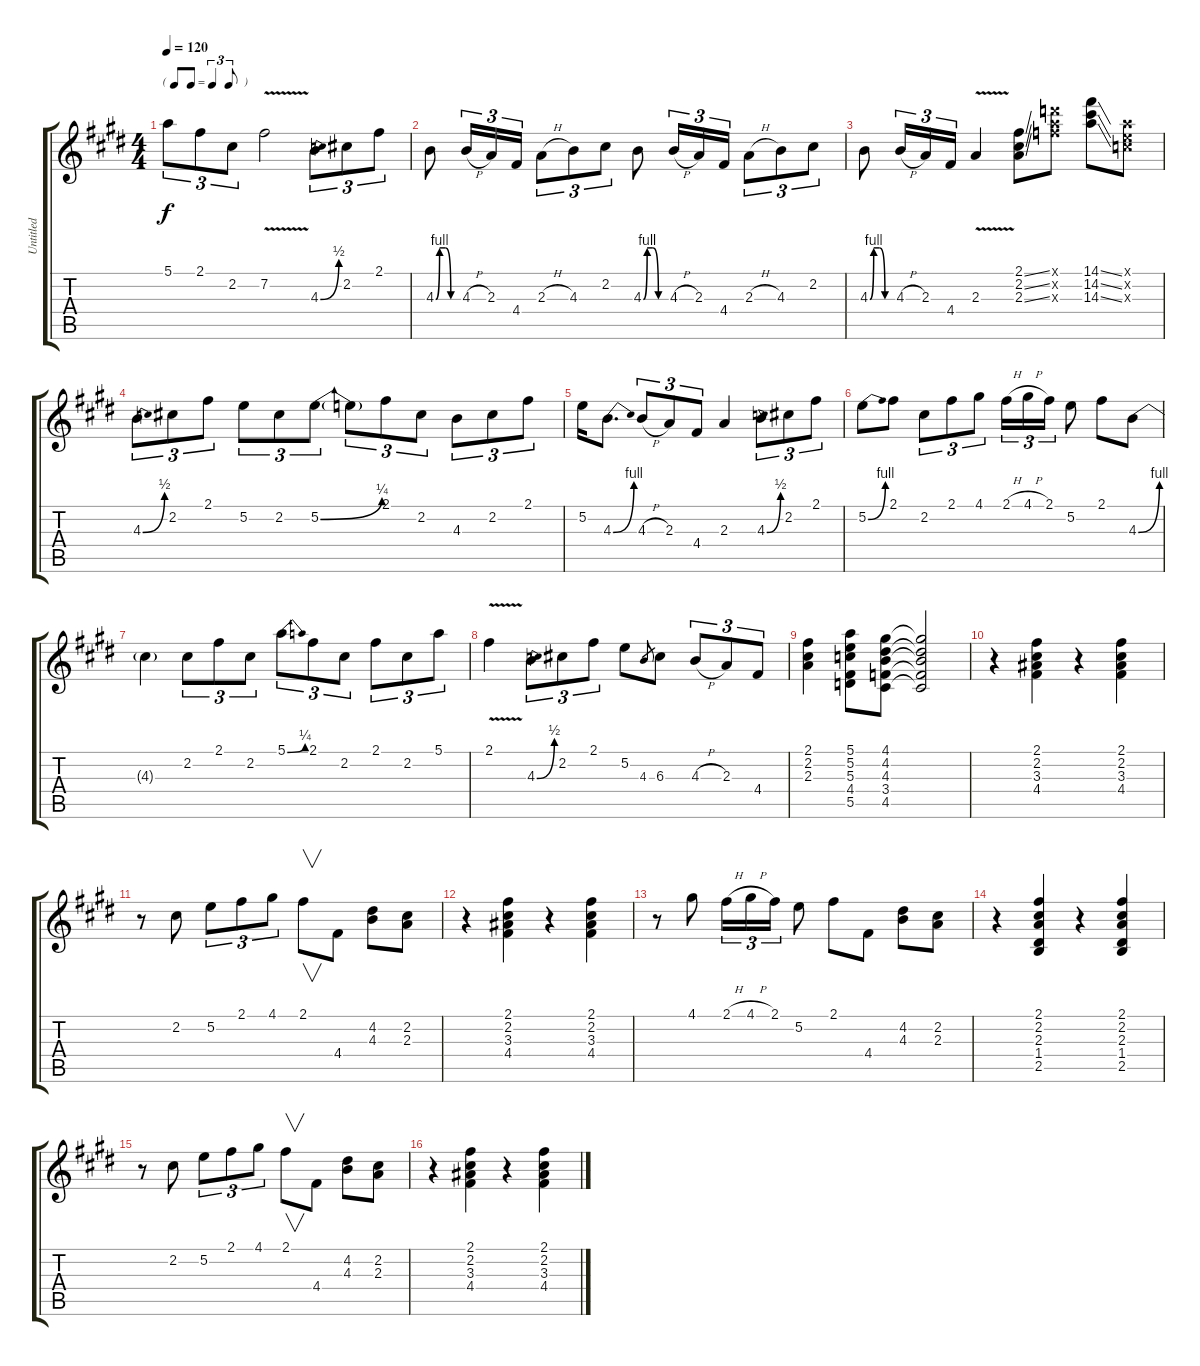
\track ("Untitled" "Untitled") {instrument electricguitarjazz}
\staff {score tabs}
\tuning (E4 B3 G3 D3 A2 E2) {hide}
\ts (4 4)
\tf triplet8th
\tempo 120
\clef g2
\ks c#minor
5.1.8{tu (3 2) dy f} 2.1.8{tu (3 2)} 2.2.8{tu (3 2)} 7.2{v}.2 4.3{be (bend 0 0 60 2)}.8{tu (3 2)} 2.2.8{tu (3 2)} 2.1.8{tu (3 2)} |
\ks e
4.3{be (custom 0 0 10 4 25 4 40 0 60 0)}.8 4.3{h}.16{tu (3 2)} 2.3.16{tu (3 2)} 4.4.16{tu (3 2)} 2.3{h}.8{tu (3 2)} 4.3.8{tu (3 2)} 2.2.8{tu (3 2)} 4.3{be (custom 0 0 10 4 25 4 40 0 60 0)}.8 4.3{h}.16{tu (3 2)} 2.3.16{tu (3 2)} 4.4.16{tu (3 2)} 2.3{h}.8{tu (3 2)} 4.3.8{tu (3 2)} 2.2.8{tu (3 2)} |
\ks c#minor
4.3{be (custom 0 0 10 4 25 4 40 0 60 0)}.8 4.3{h}.16{tu (3 2)} 2.3.16{tu (3 2)} 4.4.16{tu (3 2)} 2.3{v}.4 (2.1{ss} 2.2{ss} 2.3{ss}).8 (10.1{x} 10.2{x} 10.3{x}).8 (14.1{ss} 14.2{ss} 14.3{ss}).8 (5.1{x} 5.2{x} 5.3{x}).8 |
4.3{be (bend 0 0 60 2)}.8{tu (3 2)} 2.2.8{tu (3 2)} 2.1.8{tu (3 2)} 5.2.8{tu (3 2)} 2.2.8{tu (3 2)} 5.2{be (bend 0 0 60 1)}.8{tu (3 2)} 5.2{t}.8{tu (3 2)} 2.1.8{tu (3 2)} 2.2.8{tu (3 2)} 4.3.8{tu (3 2)} 2.2.8{tu (3 2)} 2.1.8{tu (3 2)} |
\ks e
5.2.16 4.3{be (bend 0 0 60 4)}.8{d} 4.3{h}.8{tu (3 2)} 2.3.8{tu (3 2)} 4.4.8{tu (3 2)} 2.3.4 4.3{be (bend 0 0 60 2)}.8{tu (3 2)} 2.2.8{tu (3 2)} 2.1.8{tu (3 2)} |
\ks c#minor
5.2{be (bend 0 0 60 4)}.8 2.1.8 2.2.8{tu (3 2)} 2.1.8{tu (3 2)} 4.1.8{tu (3 2)} 2.1{h}.16{tu (3 2)} 4.1{h}.16{tu (3 2)} 2.1.16{tu (3 2)} 5.2.8 2.1.8 4.3{be (bend 0 0 60 4)}.8 |
4.3{t}.4 2.2.8{tu (3 2)} 2.1.8{tu (3 2)} 2.2.8{tu (3 2)} 5.1{be (bend 0 0 60 1)}.8{tu (3 2)} 2.1.8{tu (3 2)} 2.2.8{tu (3 2)} 2.1.8{tu (3 2)} 2.2.8{tu (3 2)} 5.1.8{tu (3 2)} |
\ks e
2.1{v}.4 4.3{be (bend 0 0 60 2)}.8{tu (3 2)} 2.2.8{tu (3 2)} 2.1.8{tu (3 2)} 5.2.8 4.3.8{gr} 6.3.8 4.3{h}.8{tu (3 2)} 2.3.8{tu (3 2)} 4.4.8{tu (3 2)} |
\ks c#minor
(2.1 2.2 2.3).4 (5.1 5.2 5.3 4.4 5.5).8 (4.1 4.2 4.3 3.4 4.5).8 (4.1{t} 4.2{t} 4.3{t} 3.4{t} 4.5{t}).2 |
\ks e
r.4 (2.1 2.2 3.3 4.4).4 r.4 (2.1 2.2 3.3 4.4).4 |
\ks c#minor
r.8 2.2.8 5.2.8{tu (3 2)} 2.1.8{tu (3 2)} 4.1.8{tu (3 2)} 2.1.8{v} 4.4.8 (4.2 4.3).8 (2.2 2.3).8 |
\ks e
r.4 (2.1 2.2 3.3 4.4).4 r.4 (2.1 2.2 3.3 4.4).4 |
\ks c#minor
r.8 4.1.8 2.1{h}.16{tu (3 2)} 4.1{h}.16{tu (3 2)} 2.1.16{tu (3 2)} 5.2.8 2.1.8 4.4.8 (4.2 4.3).8 (2.2 2.3).8 |
r.4 (2.1 2.2 2.3 1.4 2.5).4 r.4 (2.1 2.2 2.3 1.4 2.5).4 |
r.8 2.2.8 5.2.8{tu (3 2)} 2.1.8{tu (3 2)} 4.1.8{tu (3 2)} 2.1.8{v} 4.4.8 (4.2 4.3).8 (2.2 2.3).8 |
\ks e
r.4 (2.1 2.2 3.3 4.4).4 r.4 (2.1 2.2 3.3 4.4).4
